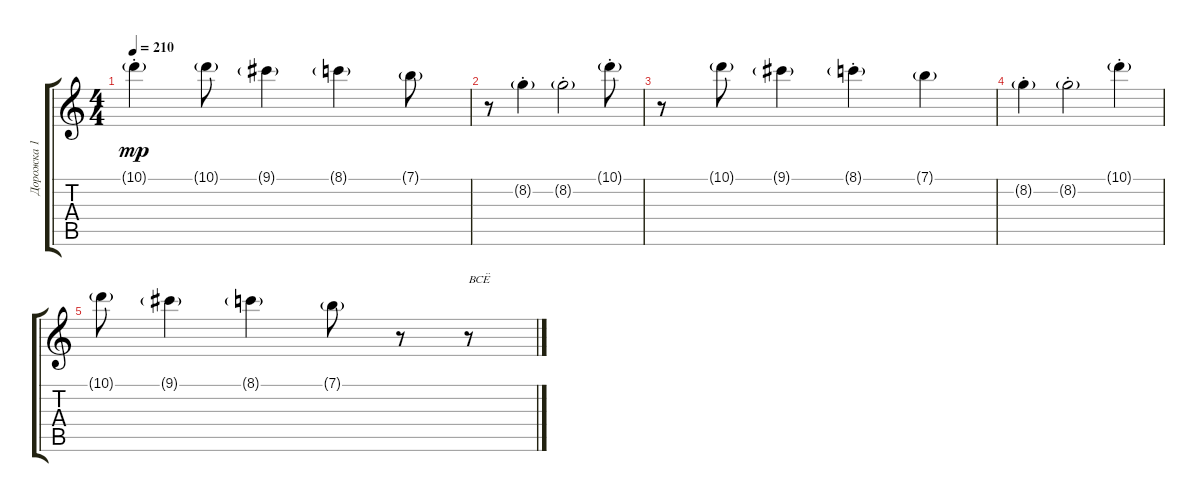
\track ("Дорожка 1" "Дорожка 1") {instrument acousticguitarsteel}
\staff {score tabs}
\tuning (E4 B3 G3 D3 A2 E2) {hide}
\ts (4 4)
\tempo 210
\clef g2
\ks c
10.1{g st}.4{dy mp} 10.1{g}.8 9.1{g}.4 8.1{g}.4 7.1{g}.8 |
r.8 8.2{g st}.4 8.2{g st}.2 10.1{g st}.8 |
r.8 10.1{g}.8 9.1{g}.4 8.1{g st}.4 7.1{g}.4 |
8.2{g st}.4 8.2{g st}.2 10.1{g st}.4 |
10.1{g}.8 9.1{g}.4 8.1{g}.4 7.1{g}.8 r.8 r.8{txt "ВСЁ"}
